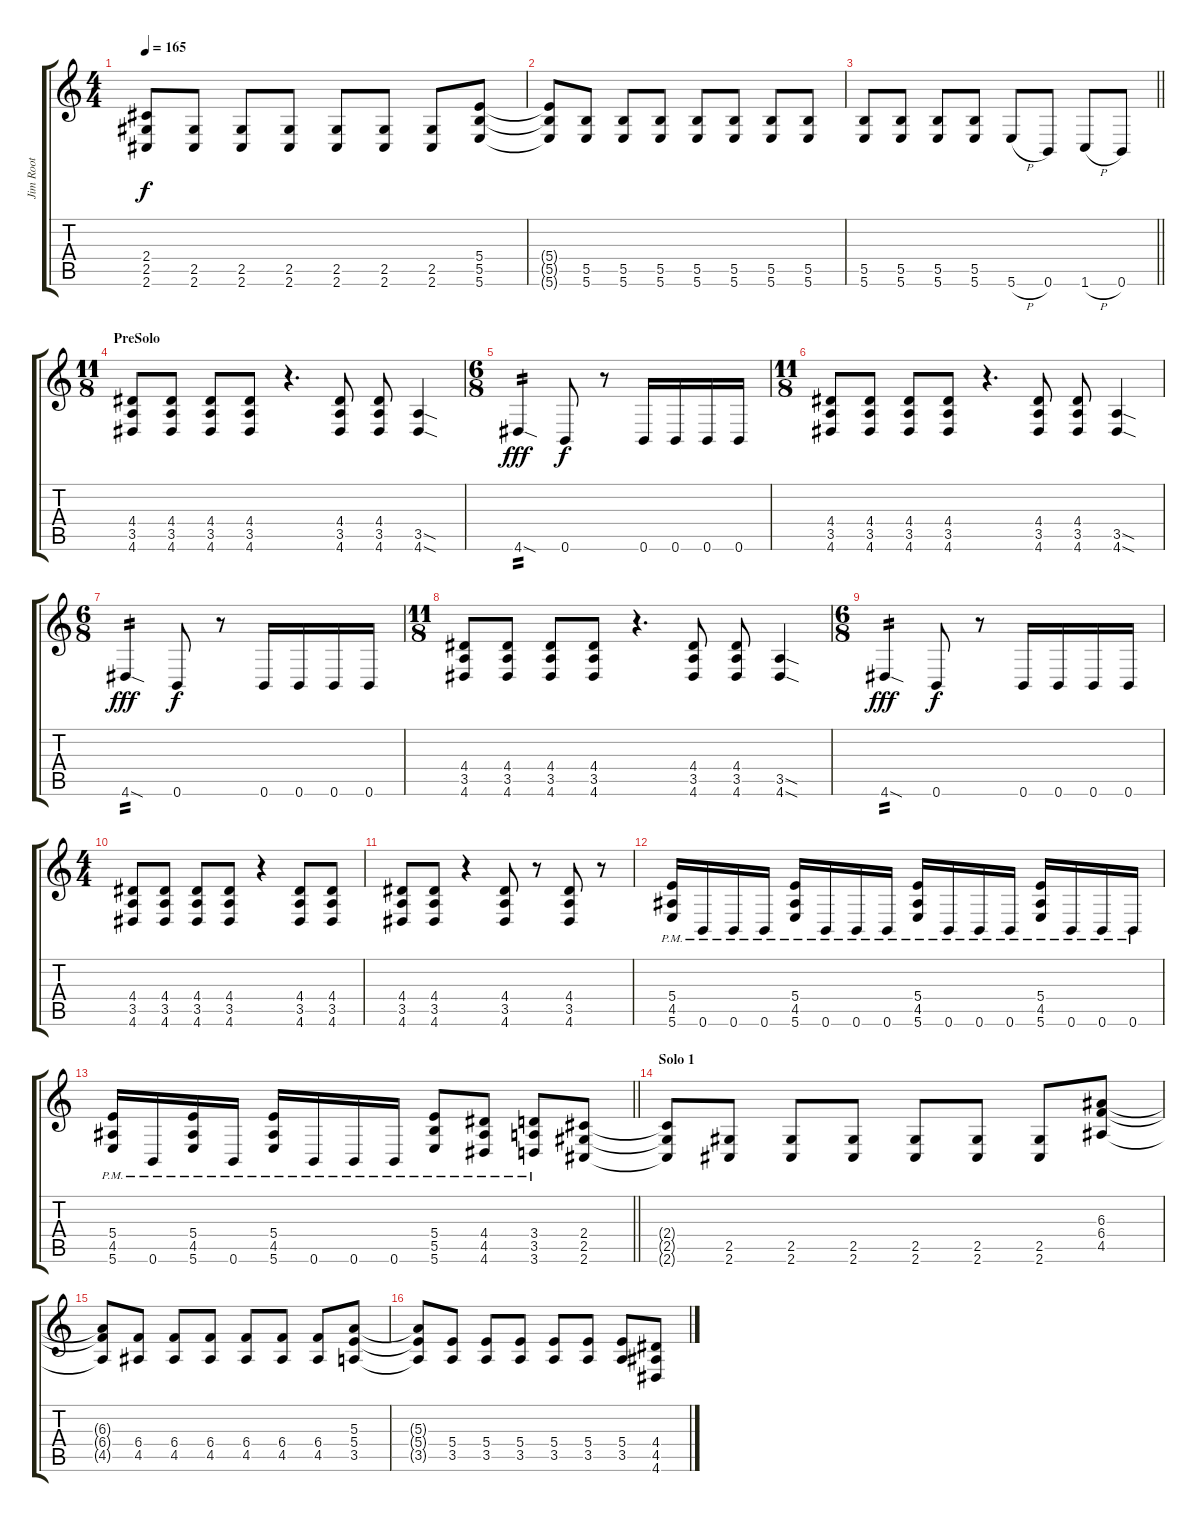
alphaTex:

\track ("Jim Root" "Jim Root") {instrument distortionguitar}
\staff {score tabs}
\tuning (Db4 Ab3 E3 B2 Gb2 B1) {hide}
\ts (4 4)
\tempo 165
\clef g2
\ks c
(2.4{t} 2.5{t} 2.6{t}).8{dy f} (2.5 2.6).8 (2.5 2.6).8 (2.5 2.6).8 (2.5 2.6).8 (2.5 2.6).8 (2.5 2.6).8 (5.4 5.5 5.6).8 |
(5.4{t} 5.5{t} 5.6{t}).8 (5.5 5.6).8 (5.5 5.6).8 (5.5 5.6).8 (5.5 5.6).8 (5.5 5.6).8 (5.5 5.6).8 (5.5 5.6).8 |
\barLineRight lightlight
(5.5 5.6).8 (5.5 5.6).8 (5.5 5.6).8 (5.5 5.6).8 5.6{h}.8 0.6.8 1.6{h}.8 0.6.8 |
\ts (11 8)
\section ("" "PreSolo")
(4.4 3.5 4.6).8 (4.4 3.5 4.6).8 (4.4 3.5 4.6).8 (4.4 3.5 4.6).8 r.4{d} (4.4 3.5 4.6).8 (4.4 3.5 4.6).8 (3.5{sod} 4.6{sod}).4 |
\ts (6 8)
4.6{sod}.4{tp 2 dy fff} 0.6.8{dy f} r.8 0.6.16 0.6.16 0.6.16 0.6.16 |
\ts (11 8)
(4.4 3.5 4.6).8 (4.4 3.5 4.6).8 (4.4 3.5 4.6).8 (4.4 3.5 4.6).8 r.4{d} (4.4 3.5 4.6).8 (4.4 3.5 4.6).8 (3.5{sod} 4.6{sod}).4 |
\ts (6 8)
4.6{sod}.4{tp 2 dy fff} 0.6.8{dy f} r.8 0.6.16 0.6.16 0.6.16 0.6.16 |
\ts (11 8)
(4.4 3.5 4.6).8 (4.4 3.5 4.6).8 (4.4 3.5 4.6).8 (4.4 3.5 4.6).8 r.4{d} (4.4 3.5 4.6).8 (4.4 3.5 4.6).8 (3.5{sod} 4.6{sod}).4 |
\ts (6 8)
4.6{sod}.4{tp 2 dy fff} 0.6.8{dy f} r.8 0.6.16 0.6.16 0.6.16 0.6.16 |
\ts (4 4)
(4.4 3.5 4.6).8 (4.4 3.5 4.6).8 (4.4 3.5 4.6).8 (4.4 3.5 4.6).8 r.4 (4.4 3.5 4.6).8 (4.4 3.5 4.6).8 |
(4.4 3.5 4.6).8 (4.4 3.5 4.6).8 r.4 (4.4 3.5 4.6).8 r.8 (4.4 3.5 4.6).8 r.8 |
(5.4 4.5 5.6{pm}).16 0.6{pm}.16 0.6{pm}.16 0.6{pm}.16 (5.4 4.5 5.6{pm}).16 0.6{pm}.16 0.6{pm}.16 0.6{pm}.16 (5.4 4.5 5.6{pm}).16 0.6{pm}.16 0.6{pm}.16 0.6{pm}.16 (5.4 4.5 5.6{pm}).16 0.6{pm}.16 0.6{pm}.16 0.6{pm}.16 |
\barLineRight lightlight
(5.4 4.5 5.6{pm}).16 0.6{pm}.16 (5.4 4.5 5.6{pm}).16 0.6{pm}.16 (5.4 4.5 5.6{pm}).16 0.6{pm}.16 0.6{pm}.16 0.6{pm}.16 (5.4{pm} 5.5{pm} 5.6{pm}).8 (4.4{pm} 4.5{pm} 4.6{pm}).8 (3.4{pm} 3.5{pm} 3.6{pm}).8 (2.4 2.5 2.6).8{volume 11} |
\section ("" "Solo 1")
(2.4{t} 2.5{t} 2.6{t}).8 (2.5 2.6).8 (2.5 2.6).8 (2.5 2.6).8 (2.5 2.6).8 (2.5 2.6).8 (2.5 2.6).8 (6.3 6.4 4.5).8 |
(6.3{t} 6.4{t} 4.5{t}).8 (6.4 4.5).8 (6.4 4.5).8 (6.4 4.5).8 (6.4 4.5).8 (6.4 4.5).8 (6.4 4.5).8 (5.3 5.4 3.5).8 |
(5.3{t} 5.4{t} 3.5{t}).8 (5.4 3.5).8 (5.4 3.5).8 (5.4 3.5).8 (5.4 3.5).8 (5.4 3.5).8 (5.4 3.5).8 (4.4 4.5 4.6).8
